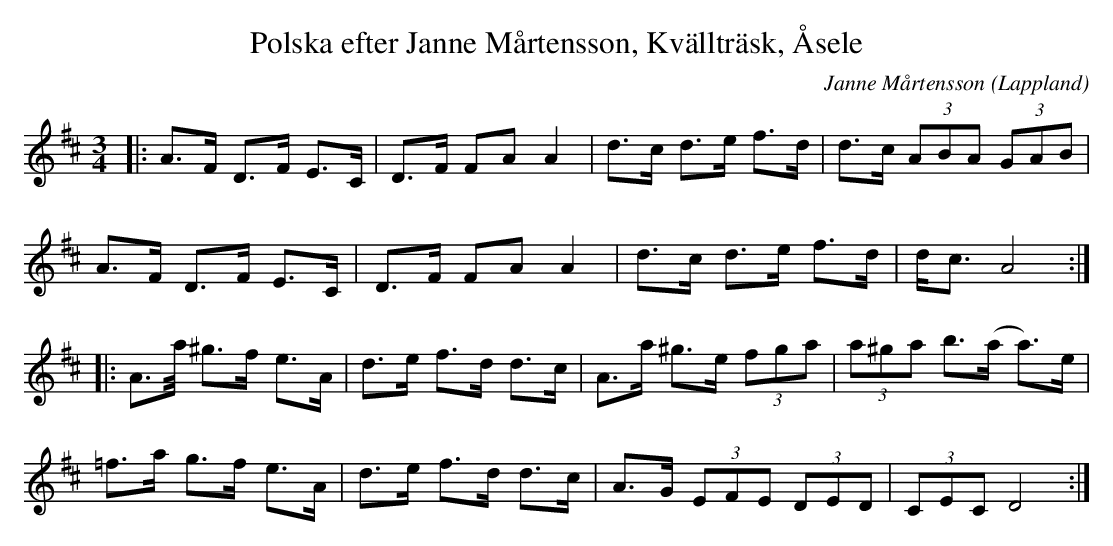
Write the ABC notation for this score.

X:1
T:Polska efter Janne Mårtensson, Kvällträsk, Åsele
C:Janne Mårtensson
O: Lappland
M:3/4
L:1/8
K:D
|: A>F D>F E>C | D>F FA A2 | d>c d>e f>d | d>c (3ABA (3GAB |
   A>F D>F E>C | D>F FA A2 | d>c d>e f>d | d<c A4 :|
|: A>a/2 ^g>f e>A | d>e f>d d>c | A>a ^g>e (3fga | (3a^ga b>(a a)>e |
   =f>a g>f e>A | d>e f>d d>c | A>G (3EFE (3DED | (3CEC D4 :|
